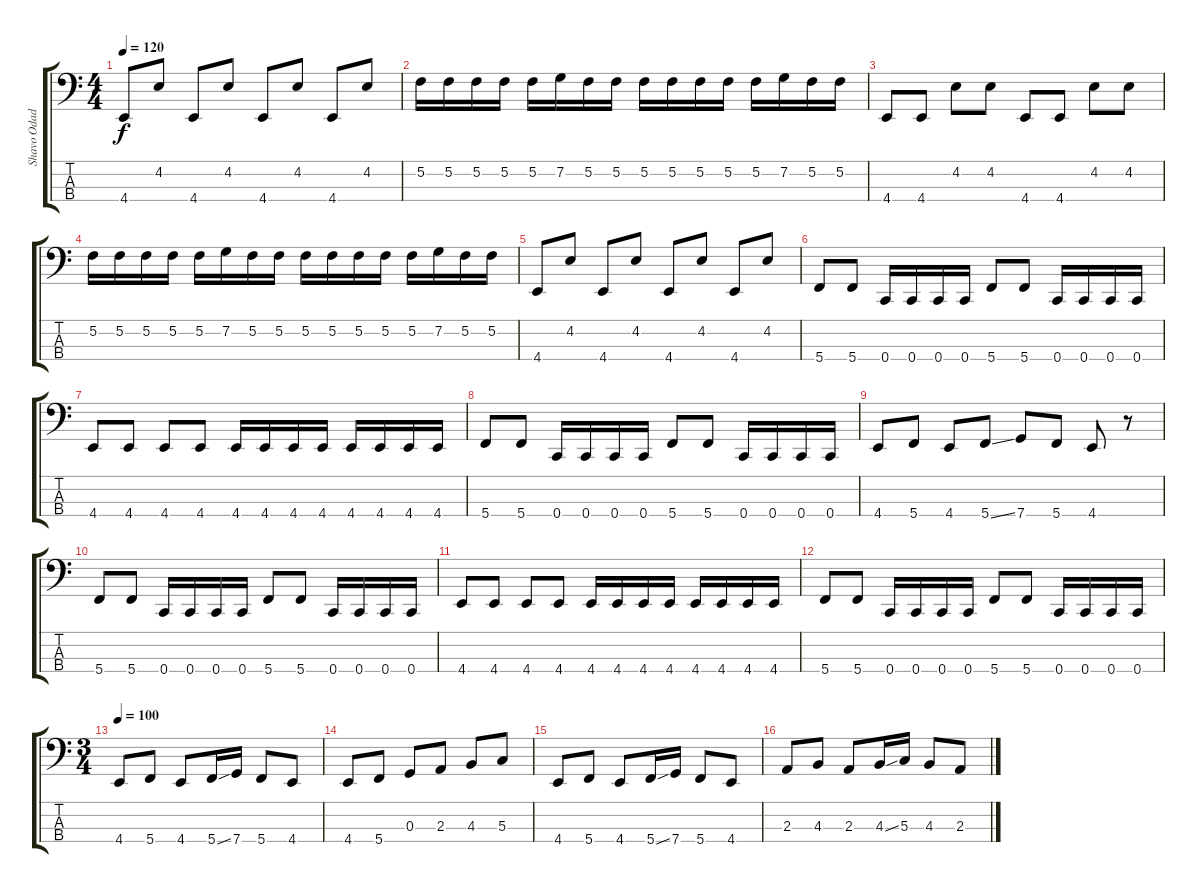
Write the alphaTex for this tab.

\track ("Shavo Odadjian" "Shavo Odad") {instrument electricbasspick}
\staff {score tabs}
\tuning (F2 C2 G1 C1) {hide}
\ts (4 4)
\tempo 120
\clef f4
\ks c
4.4.8{dy f} 4.2.8 4.4.8 4.2.8 4.4.8 4.2.8 4.4.8 4.2.8 |
5.2.16 5.2.16 5.2.16 5.2.16 5.2.16 7.2.16 5.2.16 5.2.16 5.2.16 5.2.16 5.2.16 5.2.16 5.2.16 7.2.16 5.2.16 5.2.16 |
4.4.8 4.4.8 4.2.8 4.2.8 4.4.8 4.4.8 4.2.8 4.2.8 |
5.2.16 5.2.16 5.2.16 5.2.16 5.2.16 7.2.16 5.2.16 5.2.16 5.2.16 5.2.16 5.2.16 5.2.16 5.2.16 7.2.16 5.2.16 5.2.16 |
4.4.8 4.2.8 4.4.8 4.2.8 4.4.8 4.2.8 4.4.8 4.2.8 |
5.4.8 5.4.8 0.4.16 0.4.16 0.4.16 0.4.16 5.4.8 5.4.8 0.4.16 0.4.16 0.4.16 0.4.16 |
4.4.8 4.4.8 4.4.8 4.4.8 4.4.16 4.4.16 4.4.16 4.4.16 4.4.16 4.4.16 4.4.16 4.4.16 |
5.4.8 5.4.8 0.4.16 0.4.16 0.4.16 0.4.16 5.4.8 5.4.8 0.4.16 0.4.16 0.4.16 0.4.16 |
4.4.8 5.4.8 4.4.8 5.4{ss}.8 7.4.8 5.4.8 4.4.8 r.8 |
5.4.8 5.4.8 0.4.16 0.4.16 0.4.16 0.4.16 5.4.8 5.4.8 0.4.16 0.4.16 0.4.16 0.4.16 |
4.4.8 4.4.8 4.4.8 4.4.8 4.4.16 4.4.16 4.4.16 4.4.16 4.4.16 4.4.16 4.4.16 4.4.16 |
5.4.8 5.4.8 0.4.16 0.4.16 0.4.16 0.4.16 5.4.8 5.4.8 0.4.16 0.4.16 0.4.16 0.4.16 |
\ts (3 4)
\tempo 100
4.4.8 5.4.8 4.4.8 5.4{ss}.16 7.4.16 5.4.8 4.4.8 |
4.4.8 5.4.8 0.3.8 2.3.8 4.3.8 5.3.8 |
4.4.8 5.4.8 4.4.8 5.4{ss}.16 7.4.16 5.4.8 4.4.8 |
2.3.8 4.3.8 2.3.8 4.3{ss}.16 5.3.16 4.3.8 2.3.8
